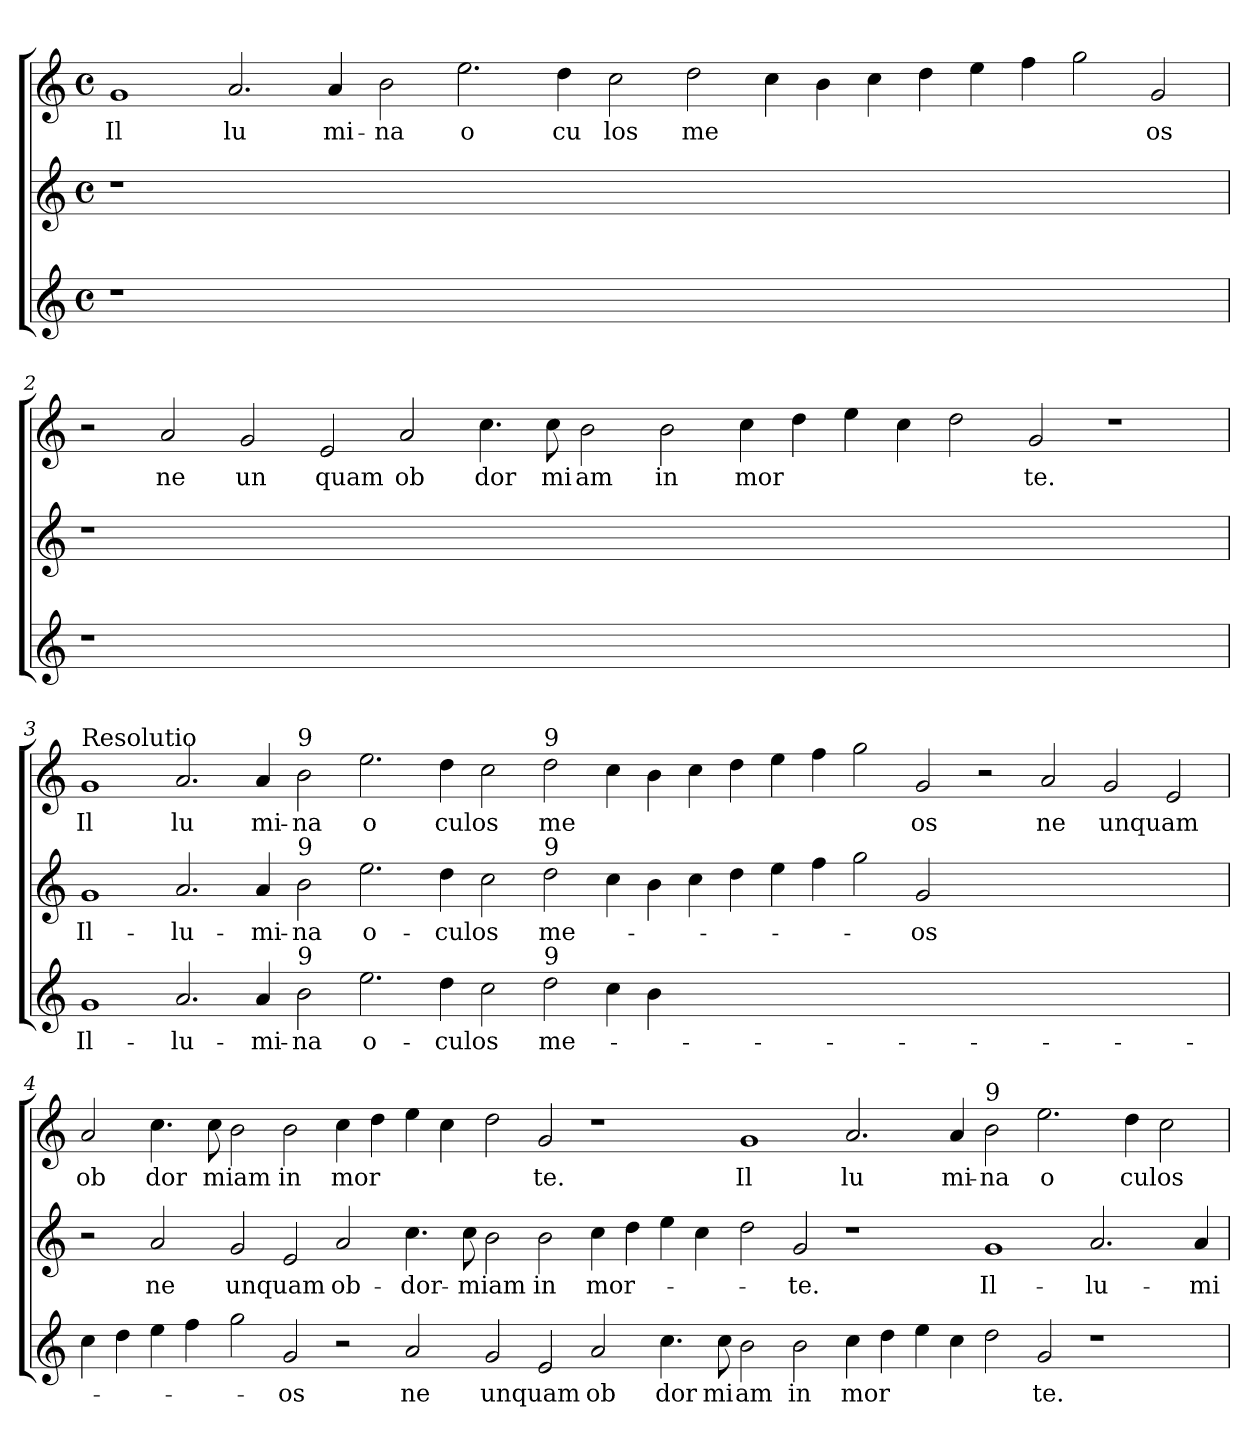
**kern	**text	**kern	**text	**kern	**text
*part3	*part3	*part2	*part2	*part1	*part1
*staff3	*staff3	*staff2	*staff2	*staff1	*staff1
*clefG2	*	*clefG2	*	*clefG2	*
*k[]	*	*k[]	*	*k[]	*
*M4/4	*	*M4/4	*	*M4/4	*
*met(c)	*	*met(c)	*	*met(c)	*
=1	=1	=1	=1	=1	=1
!	!	!	!	!	!LO:LY:b
1r	.	1r	.	1g	Il
!	!	!	!	!	!LO:LY:b
00.ryy	.	00.ryy	.	2.a/	lu
!	!	!	!	!	!LO:LY:b
.	.	.	.	4a/	mi-
!	!	!	!	!	!LO:LY:b
.	.	.	.	2b\	-na
!	!	!	!	!	!LO:LY:b
.	.	.	.	2.ee\	o
!	!	!	!	!	!LO:LY:b
.	.	.	.	4dd\	cu
!	!	!	!	!	!LO:LY:b
.	.	.	.	2cc\	los
!	!	!	!	!	!LO:LY:b
.	.	.	.	2dd\	me
.	.	.	.	4cc\	.
.	.	.	.	4b\	.
.	.	.	.	4cc\	.
.	.	.	.	4dd\	.
.	.	.	.	4ee\	.
.	.	.	.	4ff\	.
.	.	.	.	2gg\	.
!	!	!	!	!	!LO:LY:b
.	.	.	.	2g/	os
!!LO:LB:g=z
=2	=2	=2	=2	=2	=2
1r	.	1r	.	2r	.
!	!	!	!	!	!LO:LY:b
.	.	.	.	2a/	ne
!	!	!	!	!	!LO:LY:b
00.ryy	.	00.ryy	.	2g/	un
!	!	!	!	!	!LO:LY:b
.	.	.	.	2e/	quam
!	!	!	!	!	!LO:LY:b
.	.	.	.	2a/	ob
!	!	!	!	!	!LO:LY:b
.	.	.	.	4.cc\	dor
!	!	!	!	!	!LO:LY:b
.	.	.	.	8cc\	mi
!	!	!	!	!	!LO:LY:b
.	.	.	.	2b\	am
!	!	!	!	!	!LO:LY:b
.	.	.	.	2b\	in
!	!	!	!	!	!LO:LY:b
.	.	.	.	4cc\	mor
.	.	.	.	4dd\	.
.	.	.	.	4ee\	.
.	.	.	.	4cc\	.
.	.	.	.	2dd\	.
!	!	!	!	!	!LO:LY:b
.	.	.	.	2g/	te.
.	.	.	.	1r	.
!!LO:LB:g=z
=3	=3	=3	=3	=3	=3
!	!	!	!	!LO:TX:a:t=Resolutio	!
!	!LO:LY:b	!	!LO:LY:b	!	!LO:LY:b
1g	Il-	1g	Il-	1g	Il
!	!LO:LY:b	!	!LO:LY:b	!	!LO:LY:b
2.a/	-lu-	2.a/	-lu-	2.a/	lu
!	!LO:LY:b	!	!LO:LY:b	!	!LO:LY:b
4a/	-mi-	4a/	-mi-	4a/	mi-
!	!	!	!	!LO:TX:a:t=9	!
!	!	!LO:TX:a:t=9	!	!	!
!LO:TX:a:t=9	!	!	!	!	!
!	!LO:LY:b	!	!LO:LY:b	!	!LO:LY:b
2b\	-na	2b\	-na	2b\	-na
!	!LO:LY:b	!	!LO:LY:b	!	!LO:LY:b
2.ee\	o-	2.ee\	o-	2.ee\	o
!	!LO:LY:b	!	!LO:LY:b	!	!LO:LY:b
4dd\	-culos	4dd\	-culos	4dd\	culos
2cc\	.	2cc\	.	2cc\	.
!	!	!	!	!LO:TX:a:t=9	!
!	!	!LO:TX:a:t=9	!	!	!
!LO:TX:a:t=9	!	!	!	!	!
!	!LO:LY:b	!	!LO:LY:b	!	!LO:LY:b
2dd\	me-	2dd\	me-	2dd\	me
4cc\	.	4cc\	.	4cc\	.
4b\	.	4b\	.	4b\	.
00ryy	.	4cc\	.	4cc\	.
.	.	4dd\	.	4dd\	.
.	.	4ee\	.	4ee\	.
.	.	4ff\	.	4ff\	.
.	.	2gg\	.	2gg\	.
!	!	!	!LO:LY:b	!	!LO:LY:b
.	.	2g/	-os	2g/	os
.	.	0ryy	.	2r	.
!	!	!	!	!	!LO:LY:b
.	.	.	.	2a/	ne
!	!	!	!	!	!LO:LY:b
.	.	.	.	2g/	unquam
.	.	.	.	2e/	.
!!LO:LB:g=z
=4	=4	=4	=4	=4	=4
!	!	!	!	!	!LO:LY:b
4cc\	.	2r	.	2a/	ob
4dd\	.	.	.	.	.
!	!	!	!LO:LY:b	!	!LO:LY:b
4ee\	.	2a/	ne	4.cc\	dor
4ff\	.	.	.	.	.
!	!	!	!	!	!LO:LY:b
.	.	.	.	8cc\	miam
!	!	!	!LO:LY:b	!	!
2gg\	.	2g/	unquam	2b\	.
!	!LO:LY:b	!	!	!	!LO:LY:b
2g/	-os	2e/	.	2b\	in
!	!	!	!LO:LY:b	!	!LO:LY:b
2r	.	2a/	ob-	4cc\	mor
.	.	.	.	4dd\	.
!	!LO:LY:b	!	!LO:LY:b	!	!
2a/	ne	4.cc\	-dor-	4ee\	.
.	.	.	.	4cc\	.
!	!	!	!LO:LY:b	!	!
.	.	8cc\	-miam	.	.
!	!LO:LY:b	!	!	!	!
2g/	unquam	2b\	.	2dd\	.
!	!	!	!LO:LY:b	!	!LO:LY:b
2e/	.	2b\	in	2g/	te.
!	!LO:LY:b	!	!LO:LY:b	!	!
2a/	ob	4cc\	mor-	1r	.
.	.	4dd\	.	.	.
!	!LO:LY:b	!	!	!	!
4.cc\	dor	4ee\	.	.	.
.	.	4cc\	.	.	.
!	!LO:LY:b	!	!	!	!
8cc\	mi	.	.	.	.
!	!LO:LY:b	!	!	!	!LO:LY:b
2b\	am	2dd\	.	1g	Il
!	!LO:LY:b	!	!LO:LY:b	!	!
2b\	in	2g/	-te.	.	.
!	!LO:LY:b	!	!	!	!LO:LY:b
4cc\	mor	1r	.	2.a/	lu
4dd\	.	.	.	.	.
4ee\	.	.	.	.	.
!	!	!	!	!	!LO:LY:b
4cc\	.	.	.	4a/	mi-
!	!	!	!	!LO:TX:a:t=9	!
!	!	!	!LO:LY:b	!	!LO:LY:b
2dd\	.	1g	Il-	2b\	-na
!	!LO:LY:b	!	!	!	!LO:LY:b
2g/	te.	.	.	2.ee\	o
!	!	!	!LO:LY:b	!	!
1r	.	2.a/	-lu-	.	.
!	!	!	!	!	!LO:LY:b
.	.	.	.	4dd\	culos
.	.	.	.	2cc\	.
!	!	!	!LO:LY:b	!	!
.	.	4a/	-mi	.	.
=	=	=	=	=	=
*-	*-	*-	*-	*-	*-
